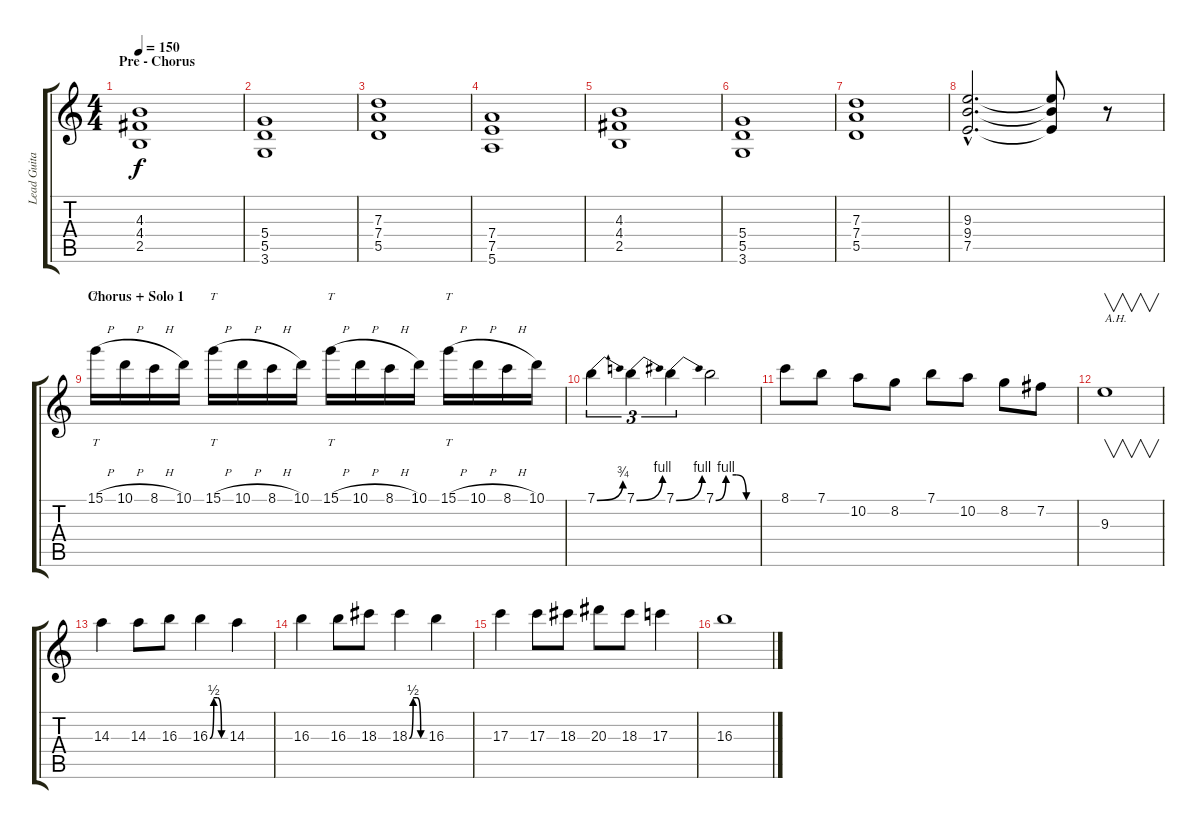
\track ("Lead Guitar II (Dist)" "Lead Guita") {instrument distortionguitar}
\staff {score tabs}
\tuning (E4 B3 G3 D3 A2 E2) {hide}
\ts (4 4)
\section ("" "Pre - Chorus")
\tempo 150
\clef g2
\ks c
(4.3 4.4 2.5).1{dy f} |
(5.4 5.5 3.6).1 |
(7.3 7.4 5.5).1 |
(7.4 7.5 5.6).1 |
(4.3 4.4 2.5).1 |
(5.4 5.5 3.6).1 |
(7.3 7.4 5.5).1 |
(9.3{hac} 9.4{hac} 7.5{hac}).2{d} (9.3{t} 9.4{t} 7.5{t}).8 r.8 |
\section ("" "Chorus + Solo 1")
15.1{h}.16{tt} 10.1{h}.16 8.1{h}.16 10.1.16 15.1{h}.16{tt} 10.1{h}.16 8.1{h}.16 10.1.16 15.1{h}.16{tt} 10.1{h}.16 8.1{h}.16 10.1.16 15.1{h}.16{tt} 10.1{h}.16 8.1{h}.16 10.1.16 |
7.1{be (bend 0 0 60 3)}.4{tu (3 2)} 7.1{be (bend 0 0 60 4)}.4{tu (3 2)} 7.1{be (bend 0 0 60 4)}.4{tu (3 2)} 7.1{be (custom 0 0 15 4 30 4 45 0 60 0)}.2 |
8.1.8 7.1.8 10.2.8 8.2.8 7.1.8 10.2.8 8.2.8 7.2.8 |
9.3.1{v txt "A.H. " instrument guitarharmonics} |
14.3.4{instrument distortionguitar} 14.3.8 16.3.8 16.3{be (custom 0 0 15 2 30 2 45 0 60 0)}.4 14.3.4 |
16.3.4 16.3.8 18.3.8 18.3{be (custom 0 0 15 2 30 2 45 0 60 0)}.4 16.3.4 |
17.3.4 17.3.8 18.3.8 20.3.8 18.3.8 17.3.4 |
16.3.1
